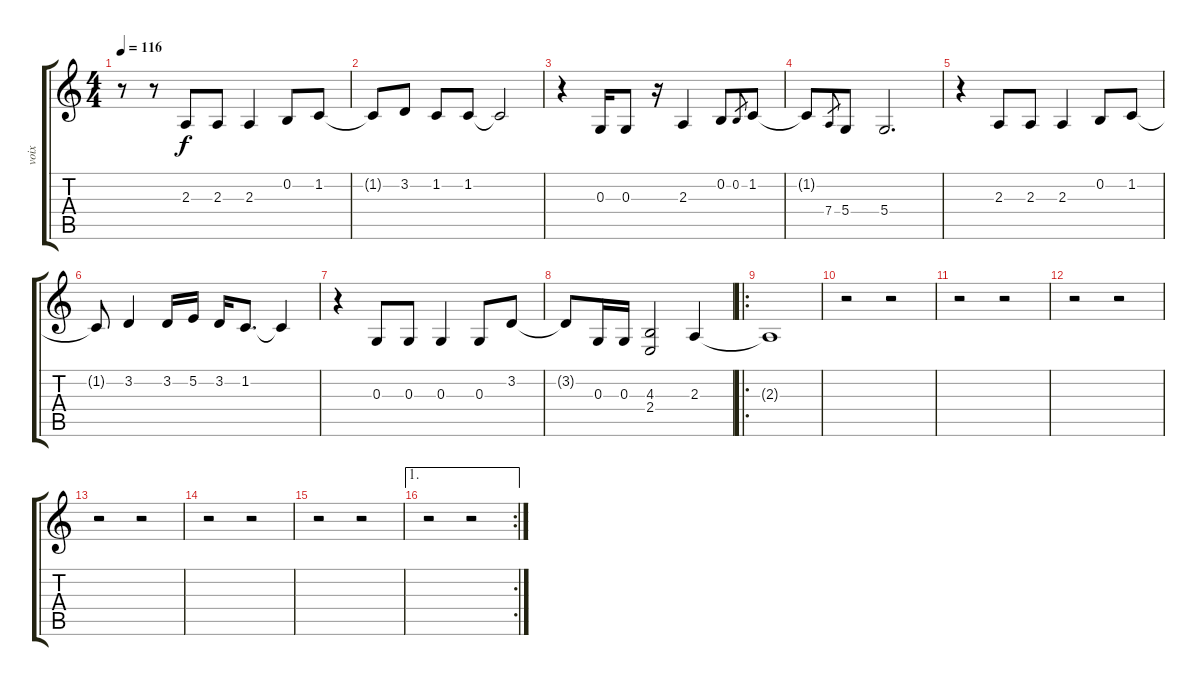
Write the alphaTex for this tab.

\track ("voix" "voix") {instrument tangoaccordion}
\staff {score tabs}
\tuning (E4 B3 G3 D3 A2 E2) {hide}
\ts (4 4)
\tempo 116
\clef g2
\ks c
r.8{dy f} r.8 2.3.8 2.3.8 2.3.4 0.2.8 1.2.8 |
1.2{t}.8 3.2.8 1.2.8 1.2.8 1.2{t}.2 |
r.4 0.3.16 0.3.8 r.16 2.3.4 0.2.8 0.2.8{gr} 1.2.8 |
1.2{t}.8 7.4.8{gr} 5.4.8 5.4.2{d} |
r.4 2.3.8 2.3.8 2.3.4 0.2.8 1.2.8 |
1.2{t}.8 3.2.4 3.2.16 5.2.16 3.2.16 1.2.8{d} 1.2{t}.4 |
r.4 0.3.8 0.3.8 0.3.4 0.3.8 3.2.8 |
3.2{t}.8 0.3.16 0.3.16 (4.3 2.4).2 2.3.4 |
\ro
2.3{t}.1 |
r.2 r.2 |
r.2 r.2 |
r.2 r.2 |
r.2 r.2 |
r.2 r.2 |
r.2 r.2 |
\ae 1
\rc 2
r.2 r.2
